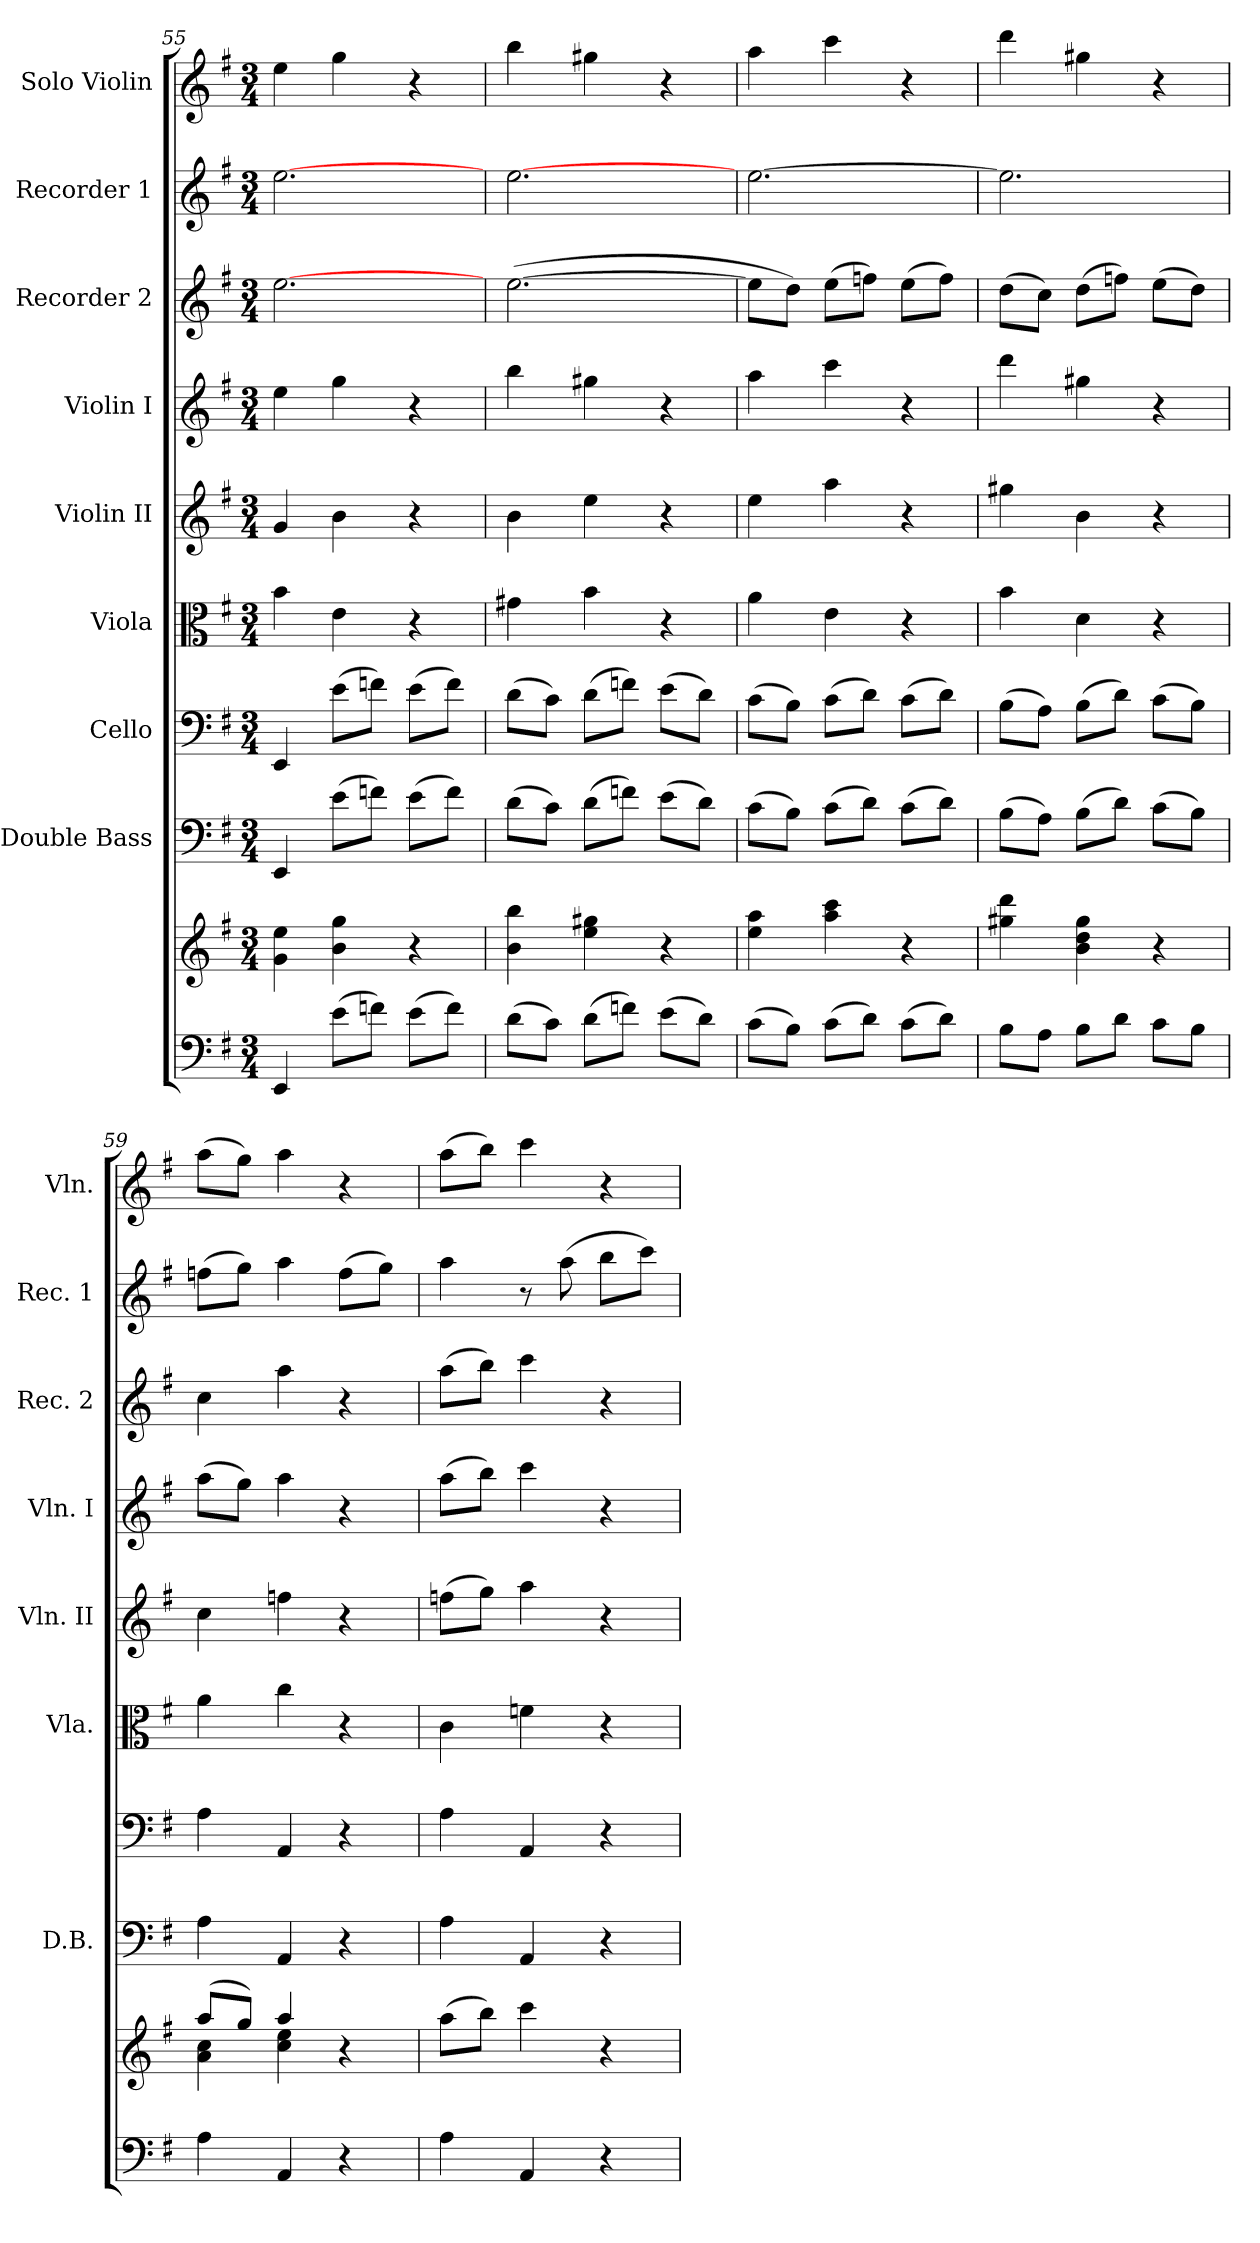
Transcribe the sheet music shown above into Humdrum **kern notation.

**kern	**kern	**kern	**kern	**kern	**kern	**kern	**kern	**kern	**kern
*part9	*part9	*part8	*part7	*part6	*part5	*part4	*part3	*part2	*part1
*staff10	*staff9	*staff8	*staff7	*staff6	*staff5	*staff4	*staff3	*staff2	*staff1
*	*	*I"Double Bass	*I"Cello	*I"Viola	*I"Violin II	*I"Violin I	*I"Recorder 2	*I"Recorder 1	*I"Solo Violin
*	*	*I'D.B.	*	*I'Vla.	*I'Vln. II	*I'Vln. I	*I'Rec. 2	*I'Rec. 1	*I'Vln.
*clefF4	*clefG2	*clefF4	*clefF4	*clefC3	*clefG2	*clefG2	*clefG2	*clefG2	*clefG2
*	*	*ITrd7c12	*	*	*	*	*	*	*
*k[f#]	*k[f#]	*k[f#]	*k[f#]	*k[f#]	*k[f#]	*k[f#]	*k[f#]	*k[f#]	*k[f#]
*G:	*G:	*G:	*G:	*G:	*G:	*G:	*G:	*G:	*G:
*M3/4	*M3/4	*M3/4	*M3/4	*M3/4	*M3/4	*M3/4	*M3/4	*M3/4	*M3/4
=55	=55	=55	=55	=55	=55	=55	=55	=55	=55
4EE/	4g\ 4ee\	4EEE/	4EE/	4b\	4g/	4ee\	[2.ee\	[2.ee\	4ee\
(>8e\L	4b\ 4gg\	(>8E\L	(>8e\L	4e\	4b\	4gg\	.	.	4gg\
8fn\J)	.	8Fn\J)	8fn\J)	.	.	.	.	.	.
(>8e\L	4r	(>8E\L	(>8e\L	4r	4r	4r	.	.	4r
8f\J)	.	8F\J)	8f\J)	.	.	.	.	.	.
=56	=56	=56	=56	=56	=56	=56	=56	=56	=56
(>8d\L	4b\ 4bb\	(>8D\L	(>8d\L	4g#X\	4b\	4bb\	(>[2.ee\	[2.ee\	4bb\
8c\J)	.	8C\J)	8c\J)	.	.	.	.	.	.
(>8d\L	4ee\ 4gg#X\	(>8D\L	(>8d\L	4b\	4ee\	4gg#X\	.	.	4gg#X\
8fn\J)	.	8Fn\J)	8fn\J)	.	.	.	.	.	.
(>8e\L	4r	(>8E\L	(>8e\L	4r	4r	4r	.	.	4r
8d\J)	.	8D\J)	8d\J)	.	.	.	.	.	.
=57	=57	=57	=57	=57	=57	=57	=57	=57	=57
(>8c\L	4ee\ 4aa\	(>8C\L	(>8c\L	4a\	4ee\	4aa\	8ee\L]	[2.ee\	4aa\
8B\J)	.	8BB\J)	8B\J)	.	.	.	8dd\J)	.	.
(>8c\L	4aa\ 4ccc\	(>8C\L	(>8c\L	4e\	4aa\	4ccc\	(>8ee\L	.	4ccc\
8d\J)	.	8D\J)	8d\J)	.	.	.	8ffn\J)	.	.
(>8c\L	4r	(>8C\L	(>8c\L	4r	4r	4r	(>8ee\L	.	4r
8d\J)	.	8D\J)	8d\J)	.	.	.	8ff\J)	.	.
=58	=58	=58	=58	=58	=58	=58	=58	=58	=58
8B\L	4gg#X\ 4ddd\	(>8BB\L	(>8B\L	4b\	4gg#X\	4ddd\	(>8dd\L	2.ee\]	4ddd\
8A\J	.	8AA\J)	8A\J)	.	.	.	8cc\J)	.	.
8B\L	4b\ 4dd\ 4gg#\	(>8BB\L	(>8B\L	4d\	4b\	4gg#X\	(>8dd\L	.	4gg#X\
8d\J	.	8D\J)	8d\J)	.	.	.	8ffn\J)	.	.
8c\L	4r	(>8C\L	(>8c\L	4r	4r	4r	(>8ee\L	.	4r
8B\J	.	8BB\J)	8B\J)	.	.	.	8dd\J)	.	.
=59	=59	=59	=59	=59	=59	=59	=59	=59	=59
*	*^	*	*	*	*	*	*	*	*
4A\	(>8aa/L	4a\ 4cc\	4AA\	4A\	4a\	4cc\	(>8aa\L	4cc\	(>8ffn\L	(>8aa\L
.	8gg/J)	.	.	.	.	.	8gg\J)	.	8gg\J)	8gg\J)
4AA/	4aa/	4cc\ 4ee\	4AAA/	4AA/	4cc\	4ffn\	4aa\	4aa\	4aa\	4aa\
4r	4r	4ryy	4r	4r	4r	4r	4r	4r	(>8ff\L	4r
.	.	.	.	.	.	.	.	.	8gg\J)	.
*	*v	*v	*	*	*	*	*	*	*	*
!!LO:PB:g=z
=60	=60	=60	=60	=60	=60	=60	=60	=60	=60
4A\	(>8aa\L	4AA\	4A\	4c\	(>8ffn\L	(>8aa\L	(>8aa\L	4aa\	(>8aa\L
.	8bb\J)	.	.	.	8gg\J)	8bb\J)	8bb\J)	.	8bb\J)
4AA/	4ccc\	4AAA/	4AA/	4fn\	4aa\	4ccc\	4ccc\	8r	4ccc\
.	.	.	.	.	.	.	.	(>8aa\	.
4r	4r	4r	4r	4r	4r	4r	4r	8bb\L	4r
.	.	.	.	.	.	.	.	8ccc\J)	.
=	=	=	=	=	=	=	=	=	=
*-	*-	*-	*-	*-	*-	*-	*-	*-	*-
